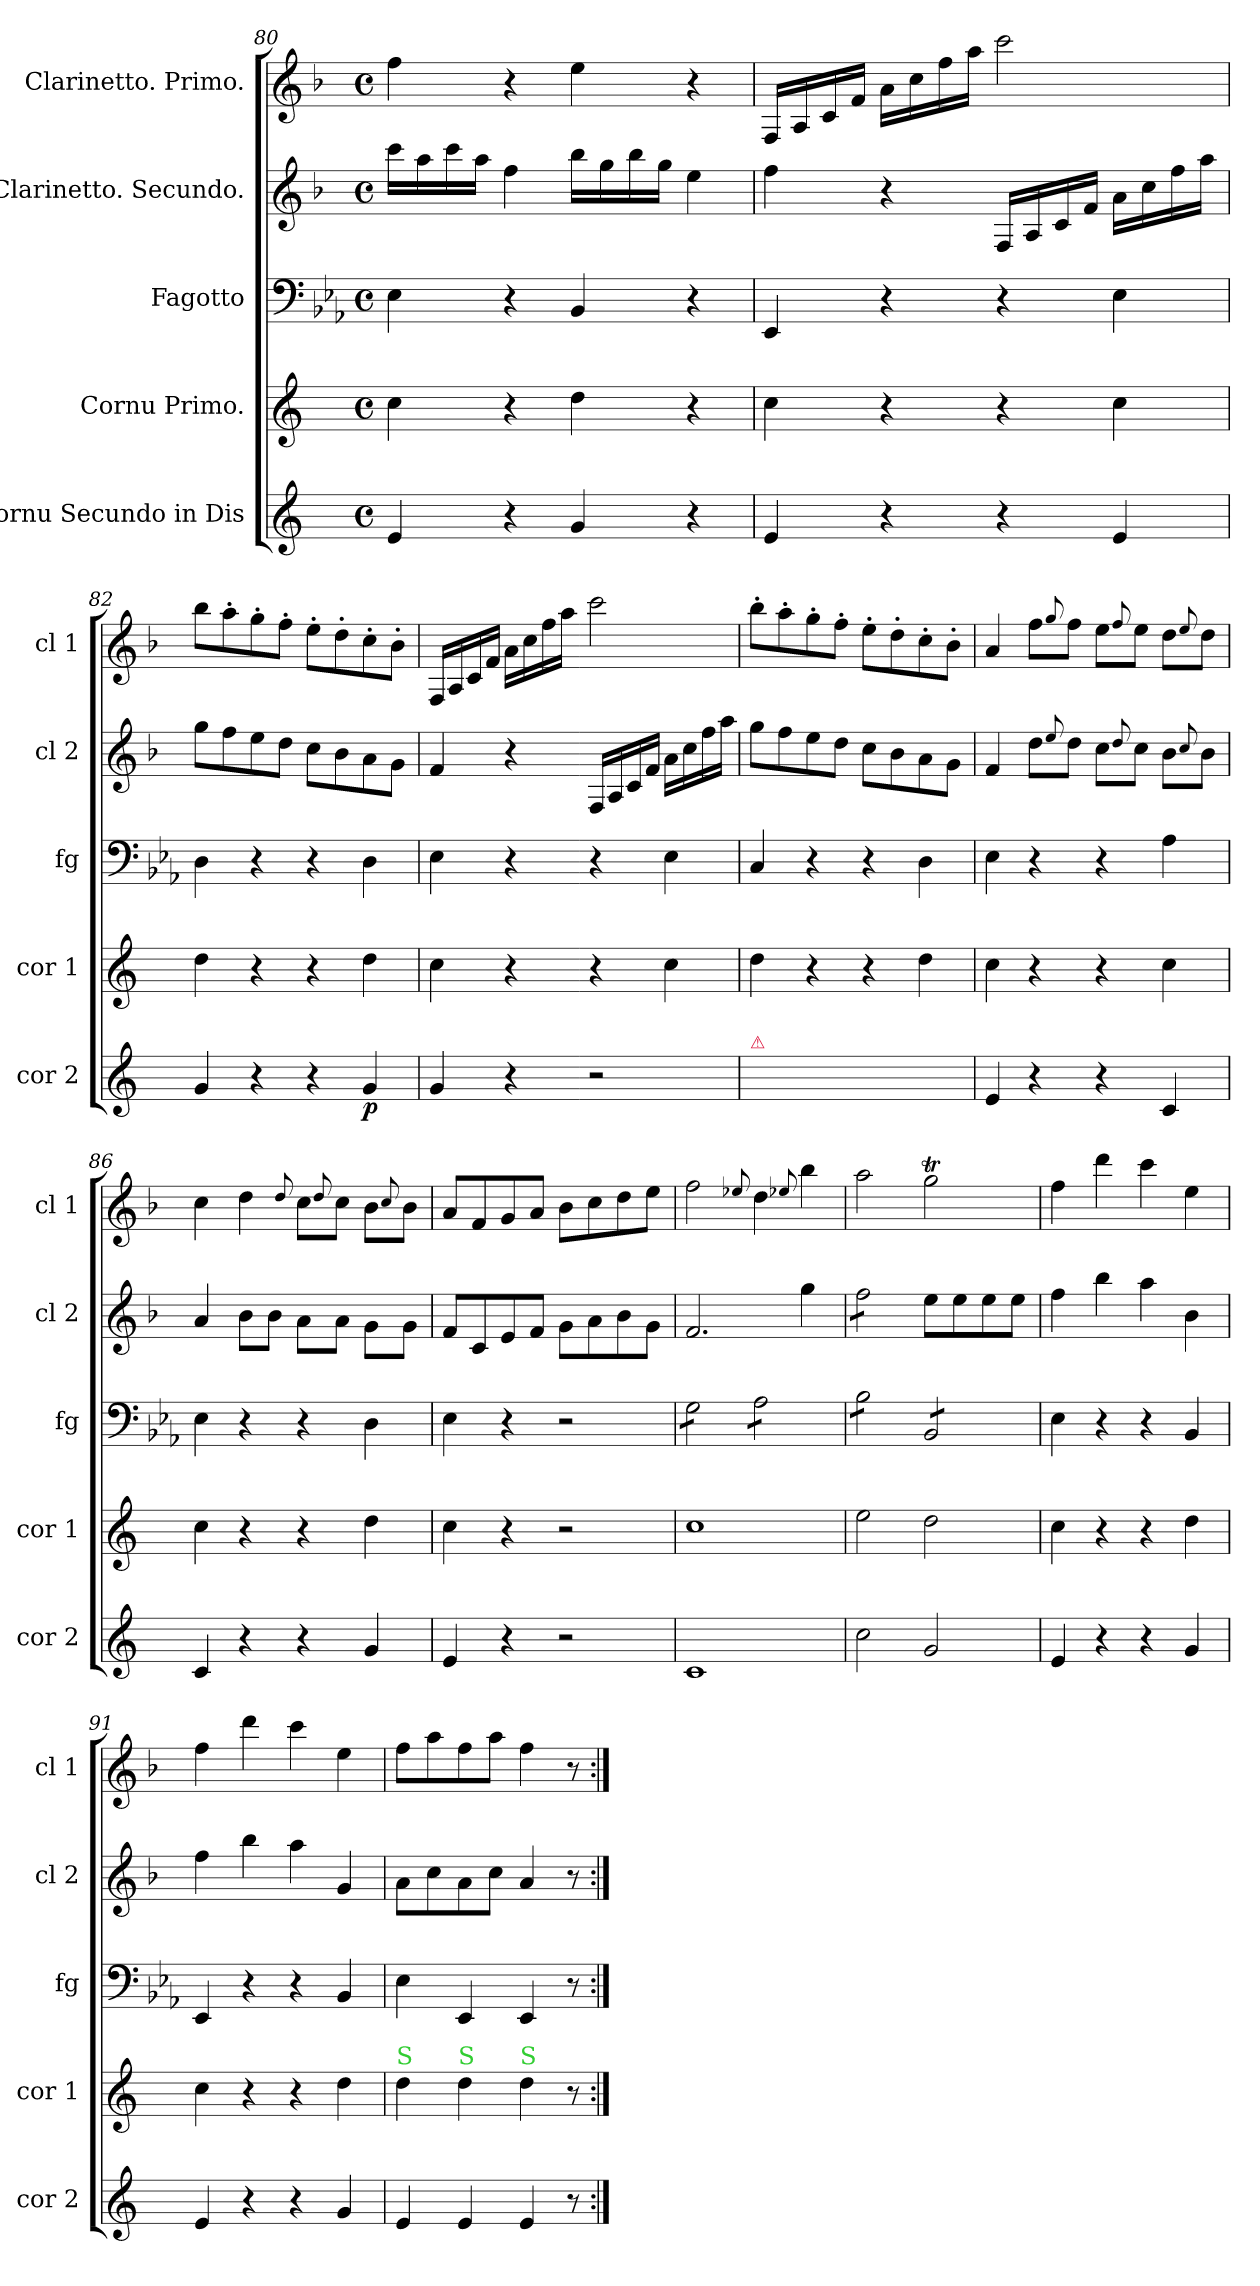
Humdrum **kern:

**kern	**dynam	**kern	**dynam	**kern	**kern	**kern
*part5	*part5	*part4	*part4	*part3	*part2	*part1
*staff5	*staff5	*staff4	*staff4	*staff3	*staff2	*staff1
*I"Cornu Secundo in Dis	*	*I"Cornu Primo.	*	*I"Fagotto	*I"Clarinetto. Secundo.	*I"Clarinetto. Primo.
*I'cor 2	*	*I'cor 1	*	*I'fg	*I'cl 2	*I'cl 1
*clefG2	*	*clefG2	*	*clefF4	*clefG2	*clefG2
*ITrd5c9	*	*ITrd5c9	*	*	*ITrd1c2	*ITrd1c2
*k[b-e-a-]	*	*k[b-e-a-]	*	*k[b-e-a-]	*k[b-e-a-]	*k[b-e-a-]
*M4/4	*	*M4/4	*	*M4/4	*M4/4	*M4/4
*met(c)	*	*met(c)	*	*met(c)	*met(c)	*met(c)
=80	=80	=80	=80	=80	=80	=80
4G/	f&colon;	4e-\	.	4E-\	16bb-\LL	4ee-\
.	.	.	.	.	16gg\	.
.	.	.	.	.	16bb-\	.
.	.	.	.	.	16gg\JJ	.
4r	.	4r	.	4r	4ee-\	4r
4B-/	.	4f\	.	4BB-/	16aa-\LL	4dd\
.	.	.	.	.	16ff\	.
.	.	.	.	.	16aa-\	.
.	.	.	.	.	16ff\JJ	.
4r	.	4r	.	4r	4dd\	4r
=81	=81	=81	=81	=81	=81	=81
4G/	.	4e-\	.	4EE-/	4ee-\	16E-/LL
.	.	.	.	.	.	16G/
.	.	.	.	.	.	16B-/
.	.	.	.	.	.	16e-/JJ
4r	.	4r	.	4r	4r	16g\LL
.	.	.	.	.	.	16b-\
.	.	.	.	.	.	16ee-\
.	.	.	.	.	.	16gg\JJ
4r	.	4r	.	4r	16E-/LL	2bb-\
.	.	.	.	.	16G/	.
.	.	.	.	.	16B-/	.
.	.	.	.	.	16e-/JJ	.
4G/	.	4e-\	.	4E-\	16g\LL	.
.	.	.	.	.	16b-\	.
.	.	.	.	.	16ee-\	.
.	.	.	.	.	16gg\JJ	.
=82	=82	=82	=82	=82	=82	=82
4B-/	.	4f\	.	4D\	8ff\L	8aa-\L
.	.	.	.	.	8ee-\	8gg'\
4r	.	4r	.	4r	8dd\	8ff'\
.	.	.	.	.	8cc\J	8ee-'\J
4r	.	4r	.	4r	8b-\L	8dd'\L
.	.	.	.	.	8a-\	8cc'\
4B-/	p	4f\	.	4D\	8g\	8b-'\
.	.	.	.	.	8f\J	8a-'\J
=83	=83	=83	=83	=83	=83	=83
4B-/	.	4e-\	.	4E-\	4e-/	16E-/LL
.	.	.	.	.	.	16G/
.	.	.	.	.	.	16B-/
.	.	.	.	.	.	16e-/JJ
4r	.	4r	.	4r	4r	16g\LL
.	.	.	.	.	.	16b-\
.	.	.	.	.	.	16ee-\
.	.	.	.	.	.	16gg\JJ
=-	=-	=-	=-	=-	=-	=-
2r	.	4r	.	4r	16E-/LL	2bb-\
.	.	.	.	.	16G/	.
.	.	.	.	.	16B-/	.
.	.	.	.	.	16e-/JJ	.
.	.	4e-\	.	4E-\	16g\LL	.
.	.	.	.	.	16b-\	.
.	.	.	.	.	16ee-\	.
.	.	.	.	.	16gg\JJ	.
=84	=84	=84	=84	=84	=84	=84
!LO:TX:a:color=crimson:t=⚠	!	!	!	!	!	!
1ryy	.	4f\	p&colon;	4C/	8ff\L	8aa-'\L
.	.	.	.	.	8ee-\	8gg'\
.	.	4r	.	4r	8dd\	8ff'\
.	.	.	.	.	8cc\J	8ee-'\J
.	.	4r	.	4r	8b-\L	8dd'\L
.	.	.	.	.	8a-\	8cc'\
.	.	4f\	.	4D\	8g\	8b-'\
.	.	.	.	.	8f\J	8a-'\J
=85	=85	=85	=85	=85	=85	=85
4G/	.	4e-\	f&colon;	4E-\	4e-/	4g/
4r	.	4r	.	4r	8cc\L	8ee-\L
.	.	.	.	.	8qqdd/	8qqff/
.	.	.	.	.	8cc\J	8ee-\J
4r	.	4r	.	4r	8b-\L	8dd\L
.	.	.	.	.	8qqcc/	8qqee-/
.	.	.	.	.	8b-\J	8dd\J
4E-/	.	4e-\	.	4A-\	8a-\L	8cc\L
.	.	.	.	.	8qqb-/	8qqdd/
.	.	.	.	.	8a-\J	8cc\J
=86	=86	=86	=86	=86	=86	=86
4E-/	.	4e-\	.	4E-\	4g/	4b-\
4r	.	4r	.	4r	8a-\L	4cc\
.	.	.	.	.	8a-\J	.
.	.	.	.	.	.	8qqcc/
4r	.	4r	.	4r	8g\L	8b-\L
.	.	.	.	.	.	8qqcc/
.	.	.	.	.	8g\J	8b-\J
4B-/	.	4f\	.	4D\	8f\L	8a-\L
.	.	.	.	.	.	8qqb-/
.	.	.	.	.	8f\J	8a-\J
=87	=87	=87	=87	=87	=87	=87
4G/	.	4e-\	.	4E-\	8e-/L	8g/L
.	.	.	.	.	8B-/	8e-/
4r	.	4r	.	4r	8d/	8f/
.	.	.	.	.	8e-/J	8g/J
2r	.	2r	.	2r	8f\L	8a-\L
.	.	.	.	.	8g\	8b-\
.	.	.	.	.	8a-\	8cc\
.	.	.	.	.	8f\J	8dd\J
=88	=88	=88	=88	=88	=88	=88
!	!LO:DY:a	!	!	!	!	!
*	*	*	*	*tremolo	*	*
1E-	f&colon;	1e-	f&colon;	8G\L	2.e-/	2ee-\
.	.	.	.	8G\	.	.
.	.	.	.	8G\	.	.
.	.	.	.	8G\J	.	.
.	.	.	.	.	.	8qqdd-X/
.	.	.	.	8A-\L	.	4cc\
.	.	.	.	8A-\	.	.
.	.	.	.	.	.	8qqdd-X/
.	.	.	.	8A-\	4ff\	4aa-\
.	.	.	.	8A-\J	.	.
=89	=89	=89	=89	=89	=89	=89
*	*	*	*	*	*tremolo	*
2e-\	.	2g\	.	8B-\L	8ee-\L	2gg\
.	.	.	.	8B-\	8ee-\	.
.	.	.	.	8B-\	8ee-\	.
.	.	.	.	8B-\J	8ee-\J	.
*	*	*	*	*	*Xtremolo	*
2B-/	.	2f\	.	8BB-/L	8dd\L	2ffT\
.	.	.	.	8BB-/	8dd\	.
.	.	.	.	8BB-/	8dd\	.
.	.	.	.	8BB-/J	8dd\J	.
*	*	*	*	*Xtremolo	*	*
=90	=90	=90	=90	=90	=90	=90
4G/	.	4e-\	.	4E-\	4ee-\	4ee-\
4r	.	4r	.	4r	4aa-\	4ccc\
4r	.	4r	.	4r	4gg\	4bb-\
4B-/	.	4f\	.	4BB-/	4a-\	4dd\
=91	=91	=91	=91	=91	=91	=91
4G/	.	4e-\	.	4EE-/	4ee-\	4ee-\
4r	.	4r	.	4r	4aa-\	4ccc\
4r	.	4r	.	4r	4gg\	4bb-\
4B-/	.	4f\	.	4BB-/	4f/	4dd\
=92	=92	=92	=92	=92	=92	=92
!	!	!LO:TX:a:color=limegreen:t=S	!	!	!	!
4G/	.	4f\	.	4E-\	8g\L	8ee-\L
.	.	.	.	.	8b-\	8gg\
!	!	!LO:TX:a:color=limegreen:t=S	!	!	!	!
4G/	.	4f\	.	4EE-/	8g\	8ee-\
.	.	.	.	.	8b-\J	8gg\J
!	!	!LO:TX:a:color=limegreen:t=S	!	!	!	!
4G/	.	4f\	.	4EE-/	4g/	4ee-\
8r	.	8r	.	8r	8r	8r
=:|!	=:|!	=:|!	=:|!	=:|!	=:|!	=:|!
*-	*-	*-	*-	*-	*-	*-
